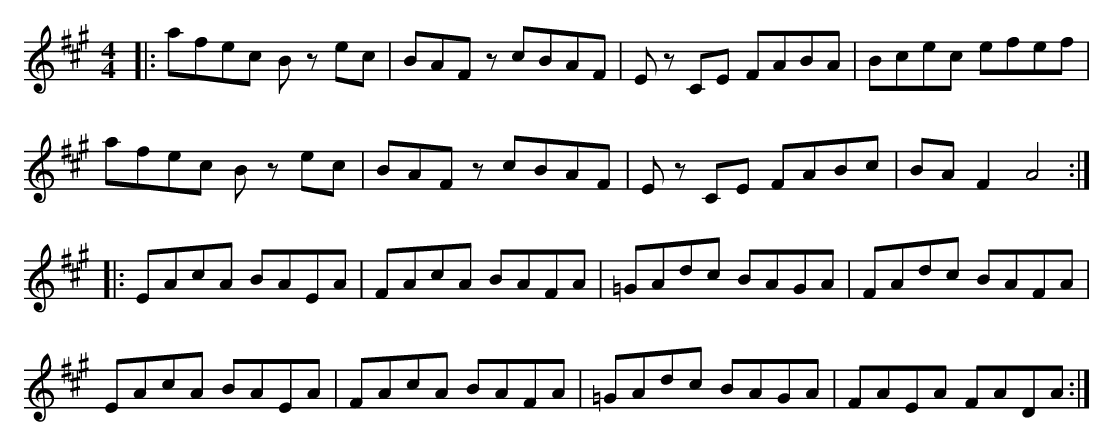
X:1
M:4/4
K:A
|:afec B z ec|BAF z cBAF|E z CE FABA|Bcec efef|
afec B z ec|BAF z cBAF|E z CE FABc|BA F2 A4:|
|:EAcA BAEA|FAcA BAFA|=GAdc BAGA|FAdc BAFA|
EAcA BAEA|FAcA BAFA|=GAdc BAGA|FAEA FADA:|
